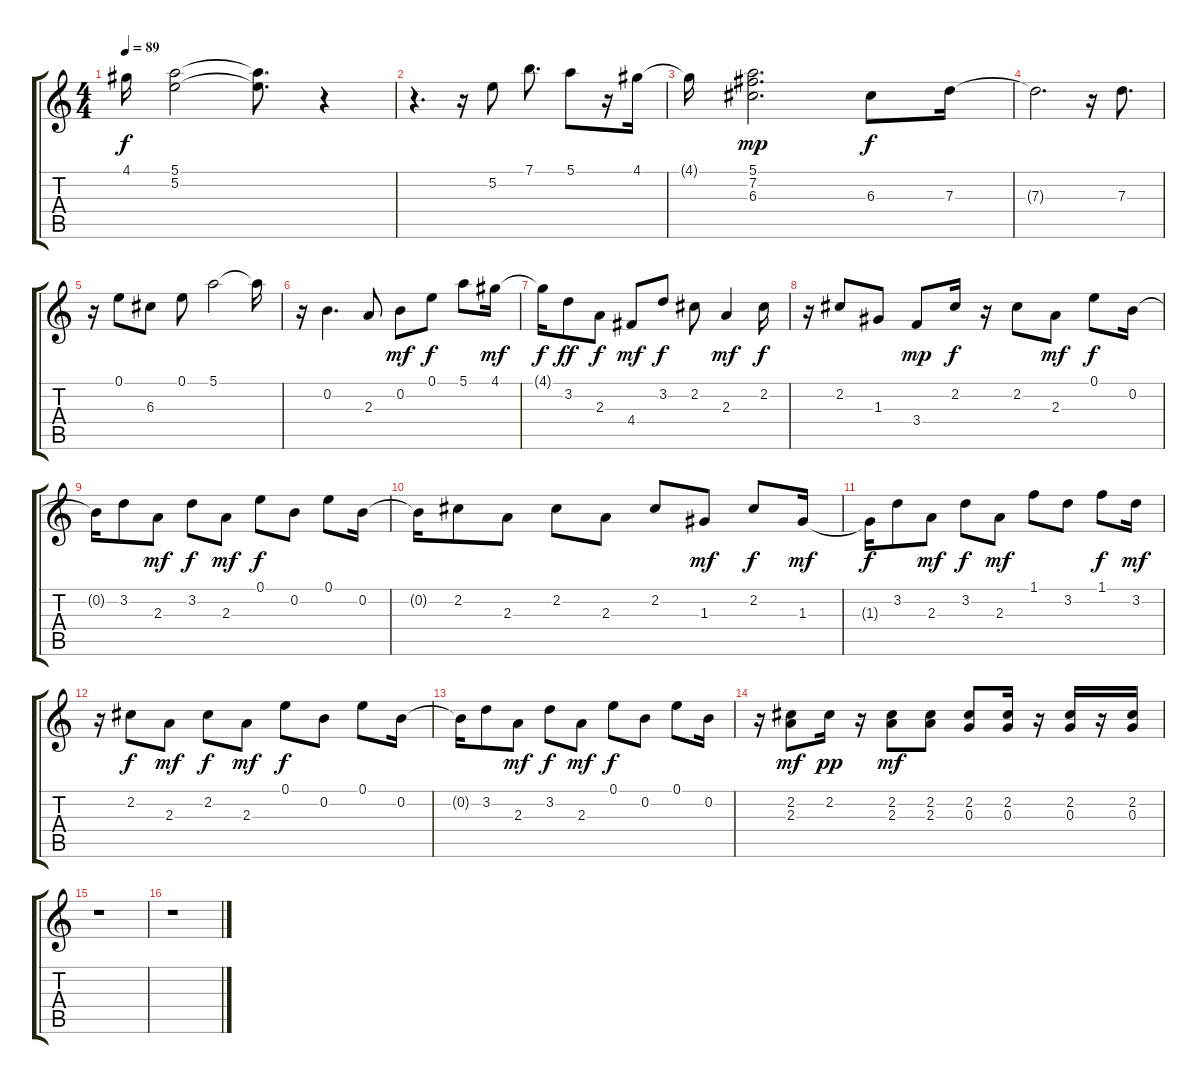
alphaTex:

\track "" {instrument electricguitarjazz}
\staff {score tabs}
\tuning (E4 B3 G3 D3 A2 E2) {hide}
\ts (4 4)
\tempo 89
\clef g2
\ks c
4.1{t}.16{dy f} (5.1 5.2).2 (5.1{t} 5.2{t}).8{d} r.4 |
r.4{d} r.16 5.2.8 7.1.8{d} 5.1.8 r.16 4.1.16 |
4.1{t}.16 (5.1 7.2 6.3).2{d dy mp} 6.3.8{dy f} 7.3.16 |
7.3{t}.2{d} r.16 7.3.8{d} |
r.16 0.1.8 6.3.8 0.1.8 5.1.2 5.1{t}.16 |
r.16 0.2.4{d} 2.3.8 0.2.8{dy mf} 0.1.8{dy f} 5.1.8 4.1.16{dy mf} |
4.1{t}.16{dy f} 3.2.8{dy ff} 2.3.8{dy f} 4.4.8{dy mf} 3.2.8{dy f} 2.2.8 2.3.4{dy mf} 2.2.16{dy f} |
r.16 2.2.8 1.3.8 3.4.8{dy mp} 2.2.16{dy f} r.16 2.2.8 2.3.8{dy mf} 0.1.8{dy f} 0.2.16 |
0.2{t}.16 3.2.8 2.3.8{dy mf} 3.2.8{dy f} 2.3.8{dy mf} 0.1.8{dy f} 0.2.8 0.1.8 0.2.16 |
0.2{t}.16 2.2.8 2.3.8 2.2.8 2.3.8 2.2.8 1.3.8{dy mf} 2.2.8{dy f} 1.3.16{dy mf} |
1.3{t}.16{dy f} 3.2.8 2.3.8{dy mf} 3.2.8{dy f} 2.3.8{dy mf} 1.1.8 3.2.8 1.1.8{dy f} 3.2.16{dy mf} |
r.16 2.2.8{dy f} 2.3.8{dy mf} 2.2.8{dy f} 2.3.8{dy mf} 0.1.8{dy f} 0.2.8 0.1.8 0.2.16 |
0.2{t}.16 3.2.8 2.3.8{dy mf} 3.2.8{dy f} 2.3.8{dy mf} 0.1.8{dy f} 0.2.8 0.1.8 0.2.16 |
r.16 (2.2 2.3).8{dy mf} 2.2.16{dy pp} r.16 (2.2 2.3).8{dy mf} (2.2 2.3).8 (2.2 0.3).8 (2.2 0.3).16 r.16 (2.2 0.3).16 r.16 (2.2 0.3).16 |
r.1 |
r.1
